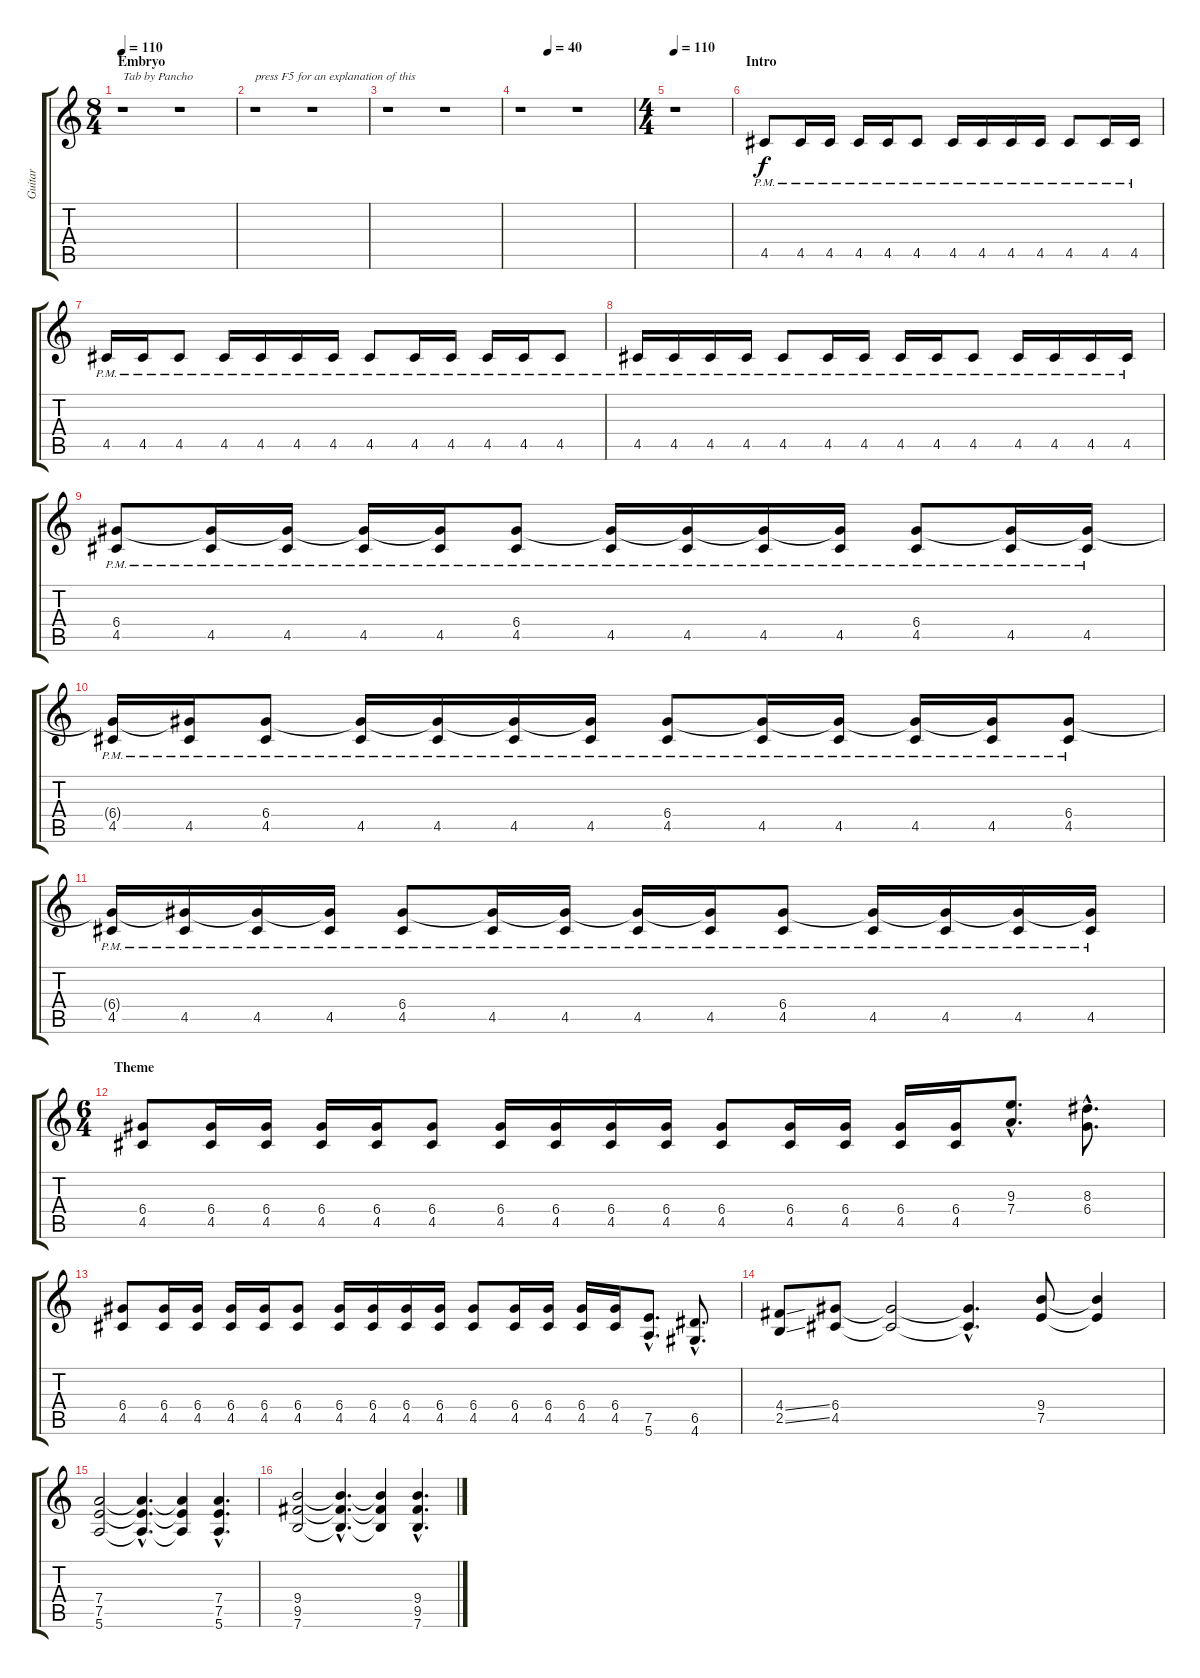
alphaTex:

\track ("Guitar" "Guitar") {instrument overdrivenguitar}
\staff {score tabs}
\tuning (E4 B3 G3 D3 A2 E2) {hide}
\ts (8 4)
\section ("" "Embryo")
\tempo 110
\tempo 90
\tempo 110
\clef g2
\ks c
r.1{txt "Tab by Pancho" dy f instrument overdrivenguitar} r.1 |
r.1{txt "press F5 for an explanation of this"} r.1 |
r.1 r.1 |
\tempo (40 0.25)
r.1 r.1 |
\ts (4 4)
\tempo 110
r.1{volume 0} |
\section ("" "Intro")
4.5{pm}.8{volume 12} 4.5{pm}.16 4.5{pm}.16 4.5{pm}.16 4.5{pm}.16 4.5{pm}.8 4.5{pm}.16 4.5{pm}.16 4.5{pm}.16 4.5{pm}.16 4.5{pm}.8 4.5{pm}.16 4.5{pm}.16 |
4.5{pm}.16 4.5{pm}.16 4.5{pm}.8 4.5{pm}.16 4.5{pm}.16 4.5{pm}.16 4.5{pm}.16 4.5{pm}.8 4.5{pm}.16 4.5{pm}.16 4.5{pm}.16 4.5{pm}.16 4.5{pm}.8 |
4.5{pm}.16 4.5{pm}.16 4.5{pm}.16 4.5{pm}.16 4.5{pm}.8 4.5{pm}.16 4.5{pm}.16 4.5{pm}.16 4.5{pm}.16 4.5{pm}.8 4.5{pm}.16 4.5{pm}.16 4.5{pm}.16 4.5{pm}.16 |
(6.4 4.5{pm}).8 (6.4{t} 4.5{pm}).16 (6.4{t} 4.5{pm}).16 (6.4{t} 4.5{pm}).16 (6.4{t} 4.5{pm}).16 (6.4 4.5{pm}).8 (6.4{t} 4.5{pm}).16 (6.4{t} 4.5{pm}).16 (6.4{t} 4.5{pm}).16 (6.4{t} 4.5{pm}).16 (6.4 4.5{pm}).8 (6.4{t} 4.5{pm}).16 (6.4{t} 4.5{pm}).16 |
(6.4{t} 4.5{pm}).16 (6.4{t} 4.5{pm}).16 (6.4 4.5{pm}).8 (6.4{t} 4.5{pm}).16 (6.4{t} 4.5{pm}).16 (6.4{t} 4.5{pm}).16 (6.4{t} 4.5{pm}).16 (6.4 4.5{pm}).8 (6.4{t} 4.5{pm}).16 (6.4{t} 4.5{pm}).16 (6.4{t} 4.5{pm}).16 (6.4{t} 4.5{pm}).16 (6.4 4.5{pm}).8 |
(6.4{t} 4.5{pm}).16 (6.4{t} 4.5{pm}).16 (6.4{t} 4.5{pm}).16 (6.4{t} 4.5{pm}).16 (6.4 4.5{pm}).8 (6.4{t} 4.5{pm}).16 (6.4{t} 4.5{pm}).16 (6.4{t} 4.5{pm}).16 (6.4{t} 4.5{pm}).16 (6.4 4.5{pm}).8 (6.4{t} 4.5{pm}).16 (6.4{t} 4.5{pm}).16 (6.4{t} 4.5{pm}).16 (6.4{t} 4.5{pm}).16 |
\ts (6 4)
\section ("" "Theme")
(6.4 4.5).8 (6.4 4.5).16 (6.4 4.5).16 (6.4 4.5).16 (6.4 4.5).16 (6.4 4.5).8 (6.4 4.5).16 (6.4 4.5).16 (6.4 4.5).16 (6.4 4.5).16 (6.4 4.5).8 (6.4 4.5).16 (6.4 4.5).16 (6.4 4.5).16 (6.4 4.5).16 (9.3{hac} 7.4{hac}).8{d} (8.3{hac} 6.4{hac}).8{d} |
(6.4 4.5).8 (6.4 4.5).16 (6.4 4.5).16 (6.4 4.5).16 (6.4 4.5).16 (6.4 4.5).8 (6.4 4.5).16 (6.4 4.5).16 (6.4 4.5).16 (6.4 4.5).16 (6.4 4.5).8 (6.4 4.5).16 (6.4 4.5).16 (6.4 4.5).16 (6.4 4.5).16 (7.5{hac} 5.6{hac}).8{d} (6.5{hac} 4.6{hac}).8{d} |
(4.4{ss} 2.5{ss}).8 (6.4 4.5).8 (6.4{t} 4.5{t}).2 (6.4{hac t} 4.5{hac t}).4{d} (9.4 7.5).8 (9.4{t} 7.5{t}).4 |
(7.4 7.5 5.6).2 (7.4{hac t} 7.5{hac t} 5.6{hac t}).4{d} (7.4{t} 7.5{t} 5.6{t}).4 (7.4{hac} 7.5{hac} 5.6{hac}).4{d} |
(9.4 9.5 7.6).2 (9.4{hac t} 9.5{hac t} 7.6{hac t}).4{d} (9.4{t} 9.5{t} 7.6{t}).4 (9.4{hac} 9.5{hac} 7.6{hac}).4{d}
